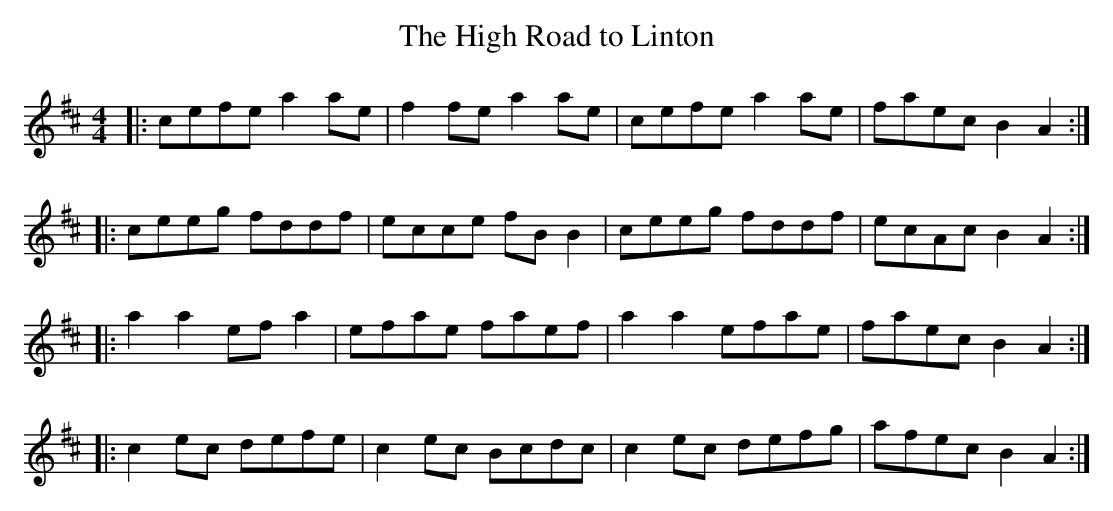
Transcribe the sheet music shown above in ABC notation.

X:1
T:High Road to Linton, The
M:4/4
L:1/8
K:Amix
|:cefe a2ae|f2fe a2ae|cefe a2ae|faec B2A2:|
|:ceeg fddf|ecce fBB2|ceeg fddf|ecAc B2A2:|
|:a2a2 efa2|efae faef|a2a2 efae|faec B2A2:|
|:c2ec defe|c2ec Bcdc|c2ec defg|afec B2A2:|
